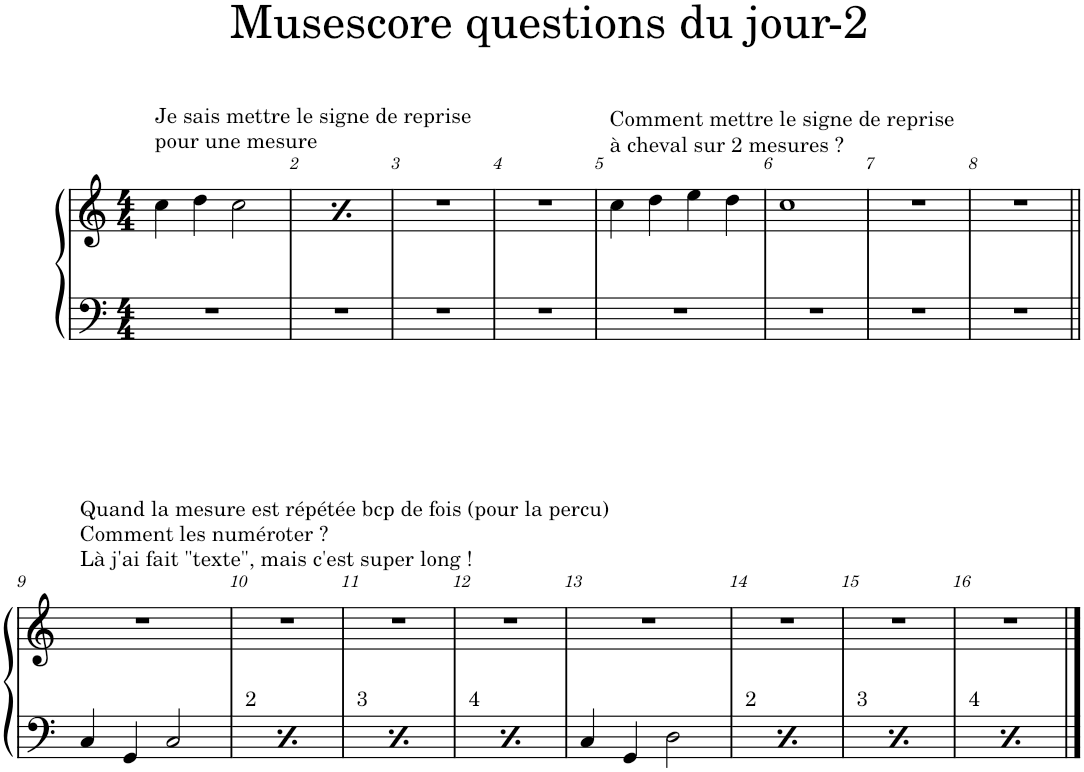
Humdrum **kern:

**kern	**kern
*part1	*part1
*staff2	*staff1
*I"Piano	*
*I'Pno.	*
*clefF4	*clefG2
*k[]	*k[]
*M4/4	*M4/4
=1	=1
!	!LO:TX:a:t=Je sais mettre le signe de reprise
!	!LO:TX:a:t=pour une mesure
1r	4cc\
.	4dd\
.	2cc\
=2	=2
!	!LO:TX:a:t=Je sais mettre le signe de reprise
!	!LO:TX:a:t=pour une mesure
1r	4cc\
.	4dd\
.	2cc\
=3	=3
1r	1r
=4	=4
1r	1r
=5	=5
!	!LO:TX:a:t=Comment mettre le signe de reprise
!	!LO:TX:a:t=à cheval sur 2 mesures ?
1r	4cc\
.	4dd\
.	4ee\
.	4dd\
=6	=6
1r	1cc
=7	=7
1r	1r
=8	=8
1r	1r
!!LO:LB:g=z
=9||	=9||
!	!LO:TX:a:t=Quand la mesure est répétée bcp de fois (pour la percu)
!	!LO:TX:a:t=Comment les numéroter ?
!	!LO:TX:a:t=Là j'ai fait "texte", mais c'est super long !
4C/	1r
4GG/	.
2C/	.
=10	=10
4C/	1r
4GG/	.
2C/	.
=11	=11
4C/	1r
4GG/	.
2C/	.
=12	=12
4C/	1r
4GG/	.
2C/	.
=13	=13
4C/	1r
4GG/	.
2D\	.
=14	=14
4C/	1r
4GG/	.
2D\	.
=15	=15
4C/	1r
4GG/	.
2D\	.
=16	=16
4C/	1r
4GG/	.
2D\	.
==	==
*-	*-
